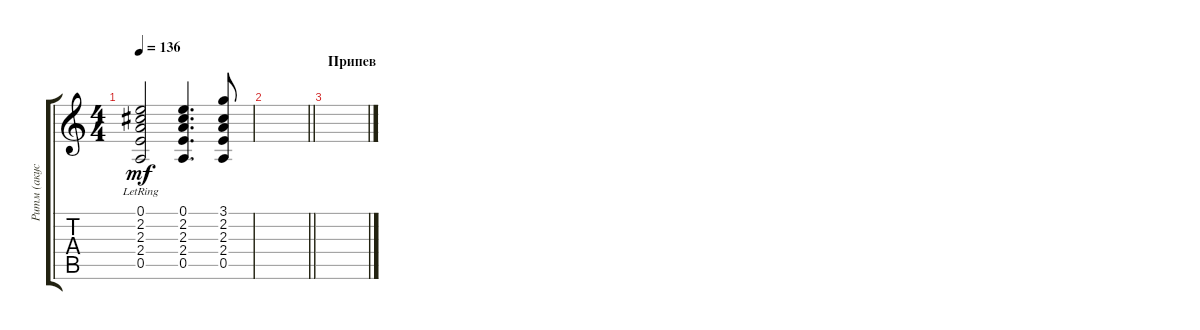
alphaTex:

\track ("Ритм (акустика)" "Ритм (акус") {instrument acousticguitarsteel}
\staff {score tabs}
\tuning (E4 B3 G3 D3 A2 E2) {hide}
\ts (4 4)
\tempo 136
\clef g2
\ks c
(0.1 2.2 2.3 2.4{lr} 0.5).2{dy mf} (0.1 2.2 2.3 2.4 0.5).4{d} (3.1 2.2 2.3 2.4 0.5).8 |
\barLineRight lightlight
|
\section ("" "Припев")
